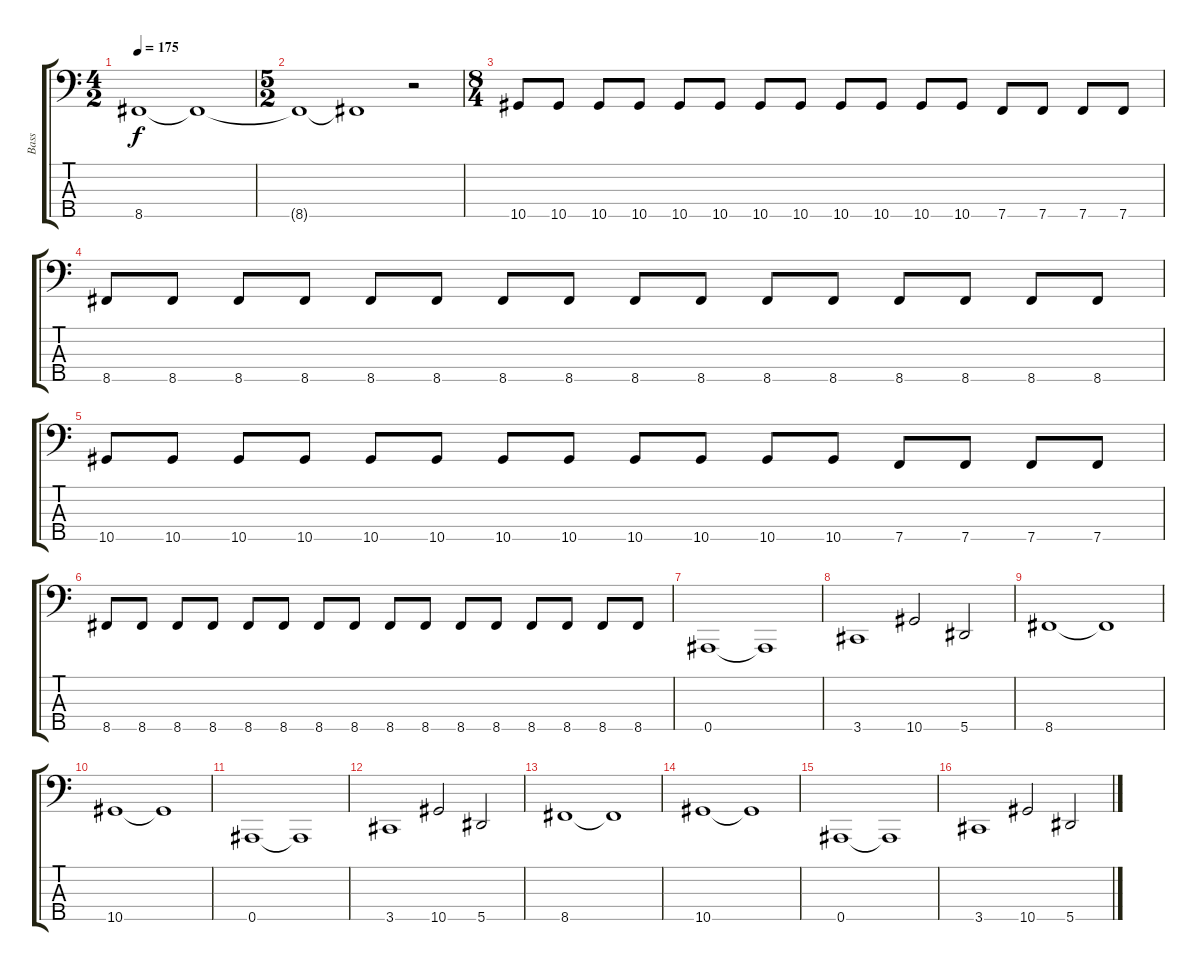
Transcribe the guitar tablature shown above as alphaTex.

\track ("Bass" "Bass") {instrument electricbasspick}
\staff {score tabs}
\tuning (Ab2 Eb2 Bb1 F1 Bb0) {hide}
\ts (4 2)
\tempo 175
\clef f4
\ks c
8.5.1{dy f} 8.5{t}.1 |
\ts (5 2)
8.5{t}.1 8.5{t}.1 r.2 |
\ts (8 4)
10.5.8 10.5.8 10.5.8 10.5.8 10.5.8 10.5.8 10.5.8 10.5.8 10.5.8 10.5.8 10.5.8 10.5.8 7.5.8 7.5.8 7.5.8 7.5.8 |
8.5.8 8.5.8 8.5.8 8.5.8 8.5.8 8.5.8 8.5.8 8.5.8 8.5.8 8.5.8 8.5.8 8.5.8 8.5.8 8.5.8 8.5.8 8.5.8 |
10.5.8 10.5.8 10.5.8 10.5.8 10.5.8 10.5.8 10.5.8 10.5.8 10.5.8 10.5.8 10.5.8 10.5.8 7.5.8 7.5.8 7.5.8 7.5.8 |
8.5.8 8.5.8 8.5.8 8.5.8 8.5.8 8.5.8 8.5.8 8.5.8 8.5.8 8.5.8 8.5.8 8.5.8 8.5.8 8.5.8 8.5.8 8.5.8 |
\section ("" "")
0.5.1 0.5{t}.1 |
3.5.1 10.5.2 5.5.2 |
8.5.1 8.5{t}.1 |
10.5.1 10.5{t}.1 |
\section ("" "")
0.5.1 0.5{t}.1 |
3.5.1 10.5.2 5.5.2 |
8.5.1 8.5{t}.1 |
10.5.1 10.5{t}.1 |
0.5.1 0.5{t}.1 |
3.5.1 10.5.2 5.5.2
